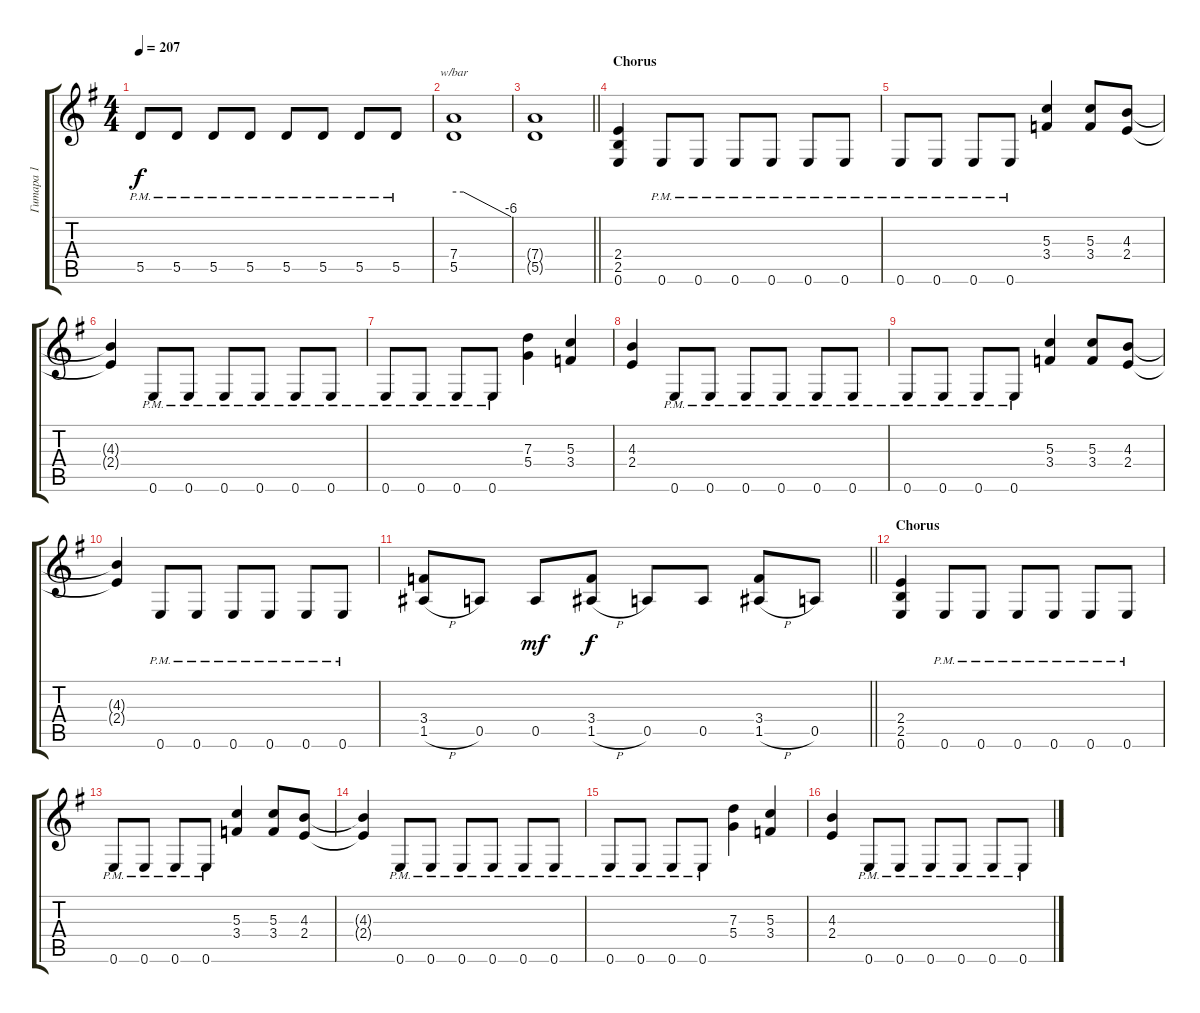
\track ("Гитара 1" "Гитара 1") {instrument distortionguitar}
\staff {score tabs}
\tuning (E4 B3 G3 D3 A2 E2) {hide}
\ts (4 4)
\tempo 207
\clef g2
\ks eminor
5.5{pm}.8{dy f} 5.5{pm}.8 5.5{pm}.8 5.5{pm}.8 5.5{pm}.8 5.5{pm}.8 5.5{pm}.8 5.5{pm}.8 |
(7.4 5.5).1{tbe (custom default 0 0 10 0 60 -24)} |
\barLineRight lightlight
(7.4{t} 5.5{t}).1 |
\section ("" "Chorus")
(2.4 2.5 0.6).4 0.6{pm}.8 0.6{pm}.8 0.6{pm}.8 0.6{pm}.8 0.6{pm}.8 0.6{pm}.8 |
0.6{pm}.8 0.6{pm}.8 0.6{pm}.8 0.6{pm}.8 (5.3 3.4).4 (5.3 3.4).8 (4.3 2.4).8 |
(4.3{t} 2.4{t}).4 0.6{pm}.8 0.6{pm}.8 0.6{pm}.8 0.6{pm}.8 0.6{pm}.8 0.6{pm}.8 |
0.6{pm}.8 0.6{pm}.8 0.6{pm}.8 0.6{pm}.8 (7.3 5.4).4 (5.3 3.4).4 |
(4.3 2.4).4 0.6{pm}.8 0.6{pm}.8 0.6{pm}.8 0.6{pm}.8 0.6{pm}.8 0.6{pm}.8 |
0.6{pm}.8 0.6{pm}.8 0.6{pm}.8 0.6{pm}.8 (5.3 3.4).4 (5.3 3.4).8 (4.3 2.4).8 |
(4.3{t} 2.4{t}).4 0.6{pm}.8 0.6{pm}.8 0.6{pm}.8 0.6{pm}.8 0.6{pm}.8 0.6{pm}.8 |
\barLineRight lightlight
(3.4 1.5{h}).8 0.5.8 0.5.8{dy mf} (3.4 1.5{h}).8{dy f} 0.5.8 0.5.8 (3.4 1.5{h}).8 0.5.8 |
\section ("" "Chorus")
(2.4 2.5 0.6).4 0.6{pm}.8 0.6{pm}.8 0.6{pm}.8 0.6{pm}.8 0.6{pm}.8 0.6{pm}.8 |
0.6{pm}.8 0.6{pm}.8 0.6{pm}.8 0.6{pm}.8 (5.3 3.4).4 (5.3 3.4).8 (4.3 2.4).8 |
(4.3{t} 2.4{t}).4 0.6{pm}.8 0.6{pm}.8 0.6{pm}.8 0.6{pm}.8 0.6{pm}.8 0.6{pm}.8 |
0.6{pm}.8 0.6{pm}.8 0.6{pm}.8 0.6{pm}.8 (7.3 5.4).4 (5.3 3.4).4 |
(4.3 2.4).4 0.6{pm}.8 0.6{pm}.8 0.6{pm}.8 0.6{pm}.8 0.6{pm}.8 0.6{pm}.8
